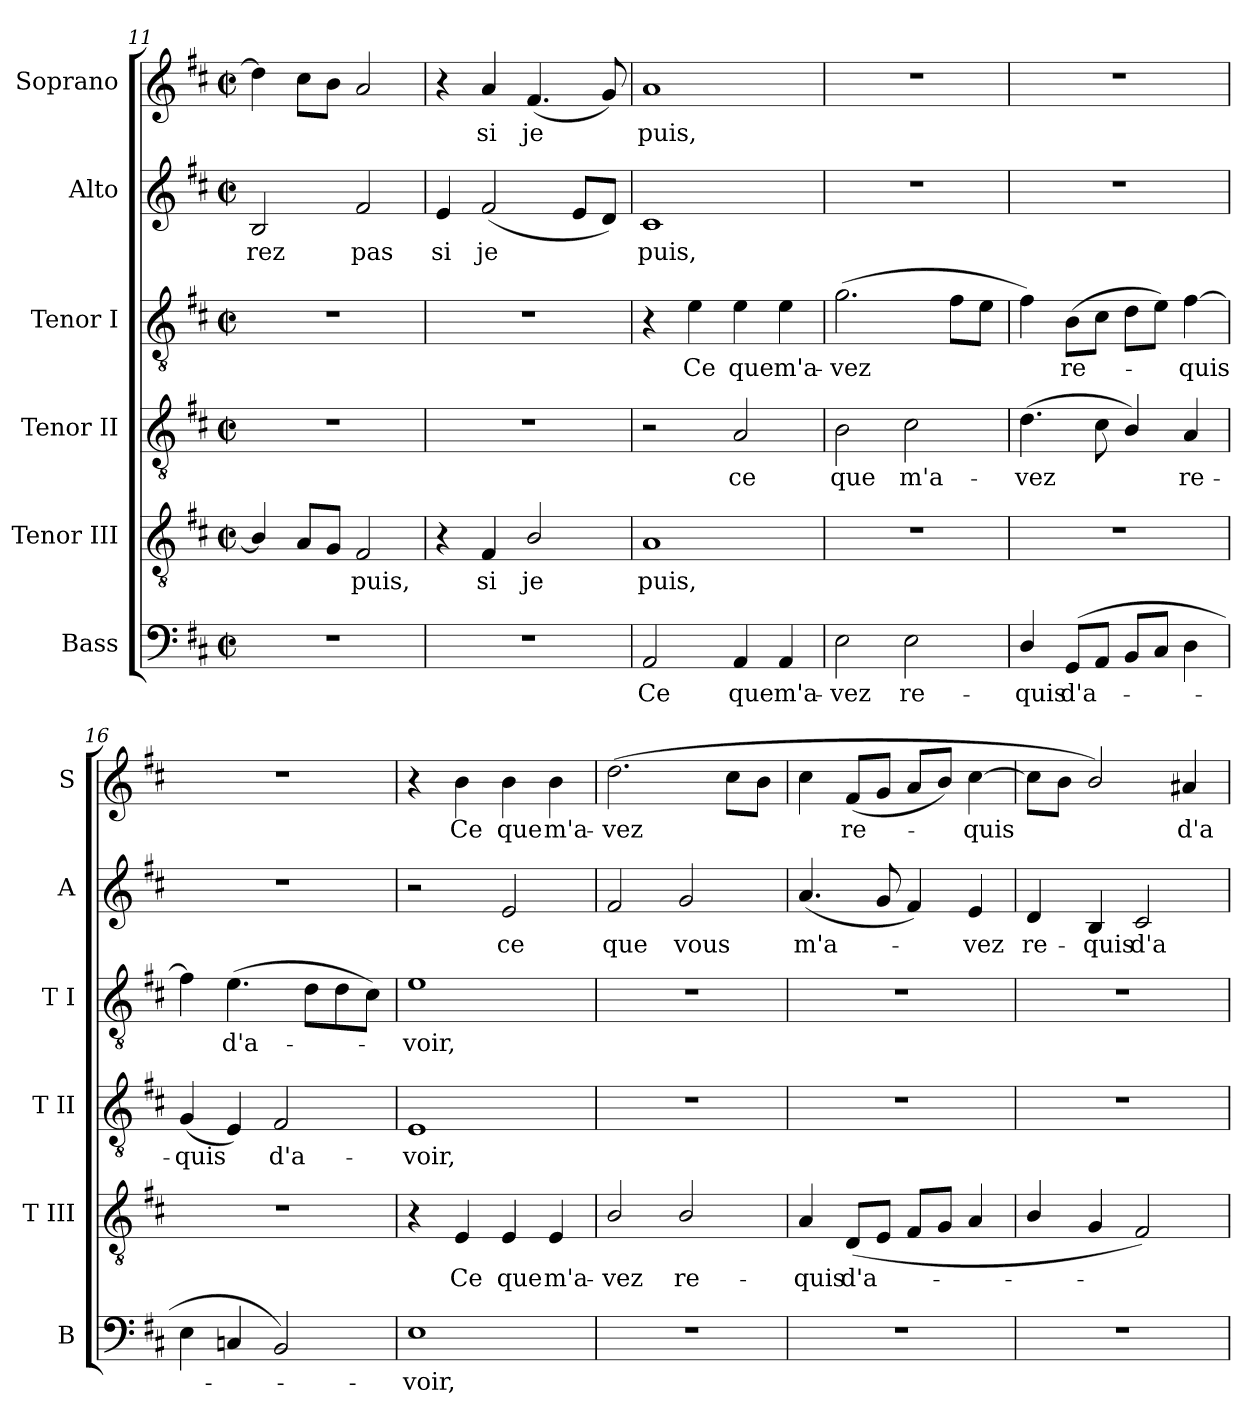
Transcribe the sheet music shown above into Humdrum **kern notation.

**kern	**text	**kern	**text	**kern	**text	**kern	**text	**kern	**text	**kern	**text
*part6	*part6	*part5	*part5	*part4	*part4	*part3	*part3	*part2	*part2	*part1	*part1
*staff6	*staff6	*staff5	*staff5	*staff4	*staff4	*staff3	*staff3	*staff2	*staff2	*staff1	*staff1
*I"Bass	*	*I"Tenor III	*	*I"Tenor II	*	*I"Tenor I	*	*I"Alto	*	*I"Soprano	*
*I'B	*	*I'T III	*	*I'T II	*	*I'T I	*	*I'A	*	*I'S	*
*clefF4	*	*clefGv2	*	*clefGv2	*	*clefGv2	*	*clefG2	*	*clefG2	*
*k[f#c#]	*	*k[f#c#]	*	*k[f#c#]	*	*k[f#c#]	*	*k[f#c#]	*	*k[f#c#]	*
*D:	*	*D:	*	*D:	*	*D:	*	*D:	*	*D:	*
*M2/2	*	*M2/2	*	*M2/2	*	*M2/2	*	*M2/2	*	*M2/2	*
*met(c|)	*	*met(c|)	*	*met(c|)	*	*met(c|)	*	*met(c|)	*	*met(c|)	*
=11	=11	=11	=11	=11	=11	=11	=11	=11	=11	=11	=11
!	!	!	!	!	!	!	!	!	!LO:LY:b	!	!
1r	.	4B/]	.	1r	.	1r	.	2B/	-rez	4dd\]	.
.	.	8A/L	.	.	.	.	.	.	.	8cc#\L	.
.	.	8G/J	.	.	.	.	.	.	.	8b\J	.
!	!	!	!LO:LY:b	!	!	!	!	!	!LO:LY:b	!	!
.	.	2F#/	puis,	.	.	.	.	2f#/	pas	2a/	.
=12	=12	=12	=12	=12	=12	=12	=12	=12	=12	=12	=12
!	!	!	!	!	!	!	!	!	!LO:LY:b	!	!
1r	.	4r	.	1r	.	1r	.	4e/	si	4r	.
!	!	!	!LO:LY:b	!	!	!	!	!	!LO:LY:b	!	!LO:LY:b
.	.	4F#/	si	.	.	.	.	(<2f#/	je	4a/	si
!	!	!	!LO:LY:b	!	!	!	!	!	!	!	!LO:LY:b
.	.	2B/	je	.	.	.	.	.	.	(<4.f#/	je
.	.	.	.	.	.	.	.	8e/L	.	.	.
.	.	.	.	.	.	.	.	8d/J)	.	8g/)	.
!!LO:PB:g=z
=13	=13	=13	=13	=13	=13	=13	=13	=13	=13	=13	=13
!	!LO:LY:b	!	!LO:LY:b	!	!	!	!	!	!LO:LY:b	!	!LO:LY:b
2AA/	Ce	1A	puis,	2r	.	4r	.	1c#	puis,	1a	puis,
!	!	!	!	!	!	!	!LO:LY:b	!	!	!	!
.	.	.	.	.	.	4e\	Ce	.	.	.	.
!	!LO:LY:b	!	!	!	!LO:LY:b	!	!LO:LY:b	!	!	!	!
4AA/	que	.	.	2A/	ce	4e\	que	.	.	.	.
!	!LO:LY:b	!	!	!	!	!	!LO:LY:b	!	!	!	!
4AA/	m'a-	.	.	.	.	4e\	m'a-	.	.	.	.
=14	=14	=14	=14	=14	=14	=14	=14	=14	=14	=14	=14
!	!LO:LY:b	!	!	!	!LO:LY:b	!	!LO:LY:b	!	!	!	!
2E\	-vez	1r	.	2B\	que	(>2.g\	-vez	1r	.	1r	.
!	!LO:LY:b	!	!	!	!LO:LY:b	!	!	!	!	!	!
2E\	re-	.	.	2c#\	m'a-	.	.	.	.	.	.
.	.	.	.	.	.	8f#\L	.	.	.	.	.
.	.	.	.	.	.	8e\J	.	.	.	.	.
=15	=15	=15	=15	=15	=15	=15	=15	=15	=15	=15	=15
!	!LO:LY:b	!	!	!	!LO:LY:b	!	!	!	!	!	!
4D/	-quis	1r	.	(>4.d\	-vez	4f#\)	.	1r	.	1r	.
!	!LO:LY:b	!	!	!	!	!	!LO:LY:b	!	!	!	!
(<8GG/L	d'a-	.	.	.	.	(>8B\L	re-	.	.	.	.
8AA/J	.	.	.	8c#\	.	8c#\J	.	.	.	.	.
8BB/L	.	.	.	4B/)	.	8d\L	.	.	.	.	.
8C#/J	.	.	.	.	.	8e\J)	.	.	.	.	.
!	!	!	!	!	!LO:LY:b	!	!LO:LY:b	!	!	!	!
4D\	.	.	.	4A/	re-	[4f#\	quis	.	.	.	.
=16	=16	=16	=16	=16	=16	=16	=16	=16	=16	=16	=16
!	!	!	!	!	!LO:LY:b	!	!	!	!	!	!
4E\	.	1r	.	(<4G/	-quis	4f#\]	.	1r	.	1r	.
!	!	!	!	!	!	!	!LO:LY:b	!	!	!	!
4Cn/	.	.	.	4E/)	.	(>4.e\	d'a-	.	.	.	.
!	!	!	!	!	!LO:LY:b	!	!	!	!	!	!
2BB/)	.	.	.	2F#/	d'a-	.	.	.	.	.	.
.	.	.	.	.	.	8d\L	.	.	.	.	.
.	.	.	.	.	.	8d\	.	.	.	.	.
.	.	.	.	.	.	8c#\J)	.	.	.	.	.
=17	=17	=17	=17	=17	=17	=17	=17	=17	=17	=17	=17
!	!LO:LY:b	!	!	!	!LO:LY:b	!	!LO:LY:b	!	!	!	!
1E	voir,	4r	.	1E	-voir,	1e	voir,	2r	.	4r	.
!	!	!	!LO:LY:b	!	!	!	!	!	!	!	!LO:LY:b
.	.	4E/	Ce	.	.	.	.	.	.	4b\	Ce
!	!	!	!LO:LY:b	!	!	!	!	!	!LO:LY:b	!	!LO:LY:b
.	.	4E/	que	.	.	.	.	2e/	ce	4b\	que
!	!	!	!LO:LY:b	!	!	!	!	!	!	!	!LO:LY:b
.	.	4E/	m'a-	.	.	.	.	.	.	4b\	m'a-
=18	=18	=18	=18	=18	=18	=18	=18	=18	=18	=18	=18
!	!	!	!LO:LY:b	!	!	!	!	!	!LO:LY:b	!	!LO:LY:b
1r	.	2B/	-vez	1r	.	1r	.	2f#/	que	(>2.dd\	-vez
!	!	!	!LO:LY:b	!	!	!	!	!	!LO:LY:b	!	!
.	.	2B/	re-	.	.	.	.	2g/	vous	.	.
.	.	.	.	.	.	.	.	.	.	8cc#\L	.
.	.	.	.	.	.	.	.	.	.	8b\J	.
!!LO:LB:g=z
=19	=19	=19	=19	=19	=19	=19	=19	=19	=19	=19	=19
!	!	!	!LO:LY:b	!	!	!	!	!	!LO:LY:b	!	!
1r	.	4A/	-quis	1r	.	1r	.	(<4.a/	m'a-	4cc#\	.
!	!	!	!LO:LY:b	!	!	!	!	!	!	!	!LO:LY:b
.	.	(<8D/L	d'a-	.	.	.	.	.	.	(<8f#/L	re-
.	.	8E/J	.	.	.	.	.	8g/	.	8g/J	.
.	.	8F#/L	.	.	.	.	.	4f#/)	.	8a/L	.
.	.	8G/J	.	.	.	.	.	.	.	8b/J)	.
!	!	!	!	!	!	!	!	!	!LO:LY:b	!	!LO:LY:b
.	.	4A/	.	.	.	.	.	4e/	vez	[4cc#\	-quis
=20	=20	=20	=20	=20	=20	=20	=20	=20	=20	=20	=20
!	!	!	!	!	!	!	!	!	!LO:LY:b	!	!
1r	.	4B/	.	1r	.	1r	.	4d/	re-	8cc#\L]	.
.	.	.	.	.	.	.	.	.	.	8b\J	.
!	!	!	!	!	!	!	!	!	!LO:LY:b	!	!
.	.	4G/	.	.	.	.	.	4B/	-quis	2b/)	.
!	!	!	!	!	!	!	!	!	!LO:LY:b	!	!
.	.	2F#/)	.	.	.	.	.	2c#/	d'a-	.	.
!	!	!	!	!	!	!	!	!	!	!	!LO:LY:b
.	.	.	.	.	.	.	.	.	.	4a#X/	d'a-
=	=	=	=	=	=	=	=	=	=	=	=
*-	*-	*-	*-	*-	*-	*-	*-	*-	*-	*-	*-
